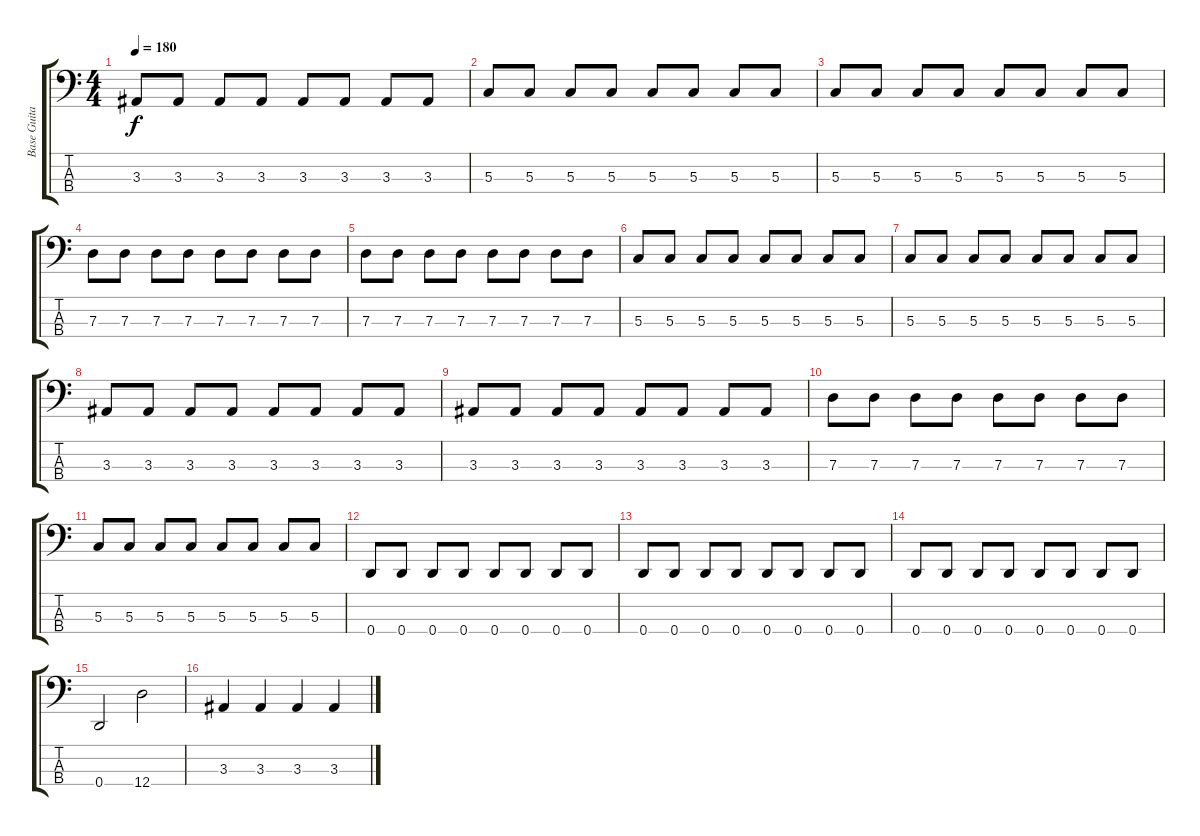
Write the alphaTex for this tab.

\track ("Base Guitar" "Base Guita") {instrument electricbassfinger}
\staff {score tabs}
\tuning (F2 C2 G1 D1) {hide}
\ts (4 4)
\tempo 180
\clef f4
\ks c
3.3.8{dy f} 3.3.8 3.3.8 3.3.8 3.3.8 3.3.8 3.3.8 3.3.8 |
5.3.8 5.3.8 5.3.8 5.3.8 5.3.8 5.3.8 5.3.8 5.3.8 |
5.3.8 5.3.8 5.3.8 5.3.8 5.3.8 5.3.8 5.3.8 5.3.8 |
7.3.8 7.3.8 7.3.8 7.3.8 7.3.8 7.3.8 7.3.8 7.3.8 |
7.3.8 7.3.8 7.3.8 7.3.8 7.3.8 7.3.8 7.3.8 7.3.8 |
5.3.8 5.3.8 5.3.8 5.3.8 5.3.8 5.3.8 5.3.8 5.3.8 |
5.3.8 5.3.8 5.3.8 5.3.8 5.3.8 5.3.8 5.3.8 5.3.8 |
3.3.8 3.3.8 3.3.8 3.3.8 3.3.8 3.3.8 3.3.8 3.3.8 |
3.3.8 3.3.8 3.3.8 3.3.8 3.3.8 3.3.8 3.3.8 3.3.8 |
7.3.8 7.3.8 7.3.8 7.3.8 7.3.8 7.3.8 7.3.8 7.3.8 |
5.3.8 5.3.8 5.3.8 5.3.8 5.3.8 5.3.8 5.3.8 5.3.8 |
0.4.8 0.4.8 0.4.8 0.4.8 0.4.8 0.4.8 0.4.8 0.4.8 |
0.4.8 0.4.8 0.4.8 0.4.8 0.4.8 0.4.8 0.4.8 0.4.8 |
0.4.8 0.4.8 0.4.8 0.4.8 0.4.8 0.4.8 0.4.8 0.4.8 |
0.4.2 12.4.2 |
3.3.4 3.3.4 3.3.4 3.3.4
